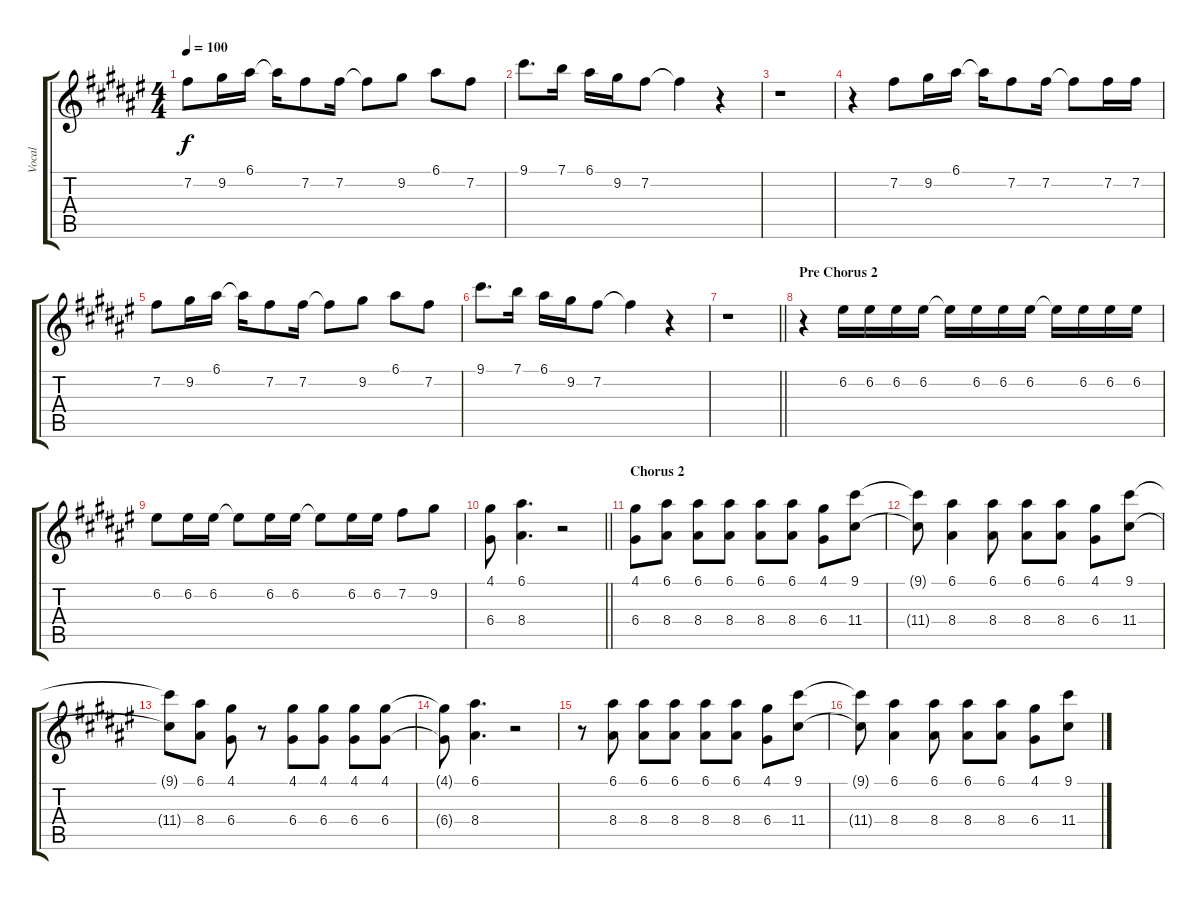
\track ("Vocal" "Vocal") {instrument electricguitarjazz}
\staff {score tabs}
\tuning (E4 B3 G3 D3 A2 E2) {hide}
\ts (4 4)
\tempo 100
\clef g2
\ks d#minor
7.2.8{dy f} 9.2.16 6.1.16 6.1{t}.16 7.2.8 7.2.16 7.2{t}.8 9.2.8 6.1.8 7.2.8 |
9.1.8{d} 7.1.16 6.1.16 9.2.16 7.2.8 7.2{t}.4 r.4 |
r.1 |
\ks f#
r.4 7.2.8 9.2.16 6.1.16 6.1{t}.16 7.2.8 7.2.16 7.2{t}.8 7.2.16 7.2.16 |
\ks d#minor
7.2.8 9.2.16 6.1.16 6.1{t}.16 7.2.8 7.2.16 7.2{t}.8 9.2.8 6.1.8 7.2.8 |
9.1.8{d} 7.1.16 6.1.16 9.2.16 7.2.8 7.2{t}.4 r.4 |
\barLineRight lightlight
r.1 |
\section ("" "Pre Chorus 2")
\ks f#
r.4 6.2.16 6.2.16 6.2.16 6.2.16 6.2{t}.16 6.2.16 6.2.16 6.2.16 6.2{t}.16 6.2.16 6.2.16 6.2.16 |
6.2.8 6.2.16 6.2.16 6.2{t}.8 6.2.16 6.2.16 6.2{t}.8 6.2.16 6.2.16 7.2.8 9.2.8 |
\barLineRight lightlight
(4.1 6.4).8 (6.1 8.4).4{d} r.2 |
\section ("" "Chorus 2")
\ks d#minor
(4.1 6.4).8 (6.1 8.4).8 (6.1 8.4).8 (6.1 8.4).8 (6.1 8.4).8 (6.1 8.4).8 (4.1 6.4).8 (9.1 11.4).8 |
(9.1{t} 11.4{t}).8 (6.1 8.4).4 (6.1 8.4).8 (6.1 8.4).8 (6.1 8.4).8 (4.1 6.4).8 (9.1 11.4).8 |
(9.1{t} 11.4{t}).8 (6.1 8.4).8 (4.1 6.4).8 r.8 (4.1 6.4).8 (4.1 6.4).8 (4.1 6.4).8 (4.1 6.4).8 |
\ks f#
(4.1{t} 6.4{t}).8 (6.1 8.4).4{d} r.2 |
\ks d#minor
r.8 (6.1 8.4).8 (6.1 8.4).8 (6.1 8.4).8 (6.1 8.4).8 (6.1 8.4).8 (4.1 6.4).8 (9.1 11.4).8 |
(9.1{t} 11.4{t}).8 (6.1 8.4).4 (6.1 8.4).8 (6.1 8.4).8 (6.1 8.4).8 (4.1 6.4).8 (9.1 11.4).8
